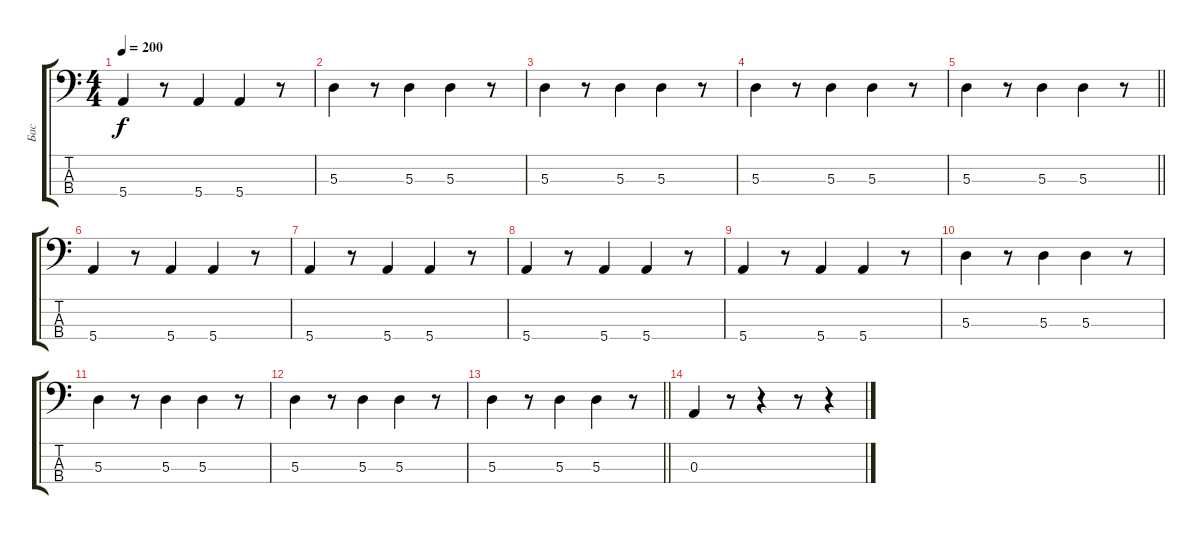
\track ("Бас" "Бас") {instrument electricbasspick}
\staff {score tabs}
\tuning (G2 D2 A1 E1) {hide}
\ts (4 4)
\tempo 200
\clef f4
\ks c
5.4.4{dy f} r.8 5.4.4 5.4.4 r.8 |
5.3.4 r.8 5.3.4 5.3.4 r.8 |
5.3.4 r.8 5.3.4 5.3.4 r.8 |
5.3.4 r.8 5.3.4 5.3.4 r.8 |
\barLineRight lightlight
5.3.4 r.8 5.3.4 5.3.4 r.8 |
5.4.4 r.8 5.4.4 5.4.4 r.8 |
5.4.4 r.8 5.4.4 5.4.4 r.8 |
5.4.4 r.8 5.4.4 5.4.4 r.8 |
5.4.4 r.8 5.4.4 5.4.4 r.8 |
5.3.4 r.8 5.3.4 5.3.4 r.8 |
5.3.4 r.8 5.3.4 5.3.4 r.8 |
5.3.4 r.8 5.3.4 5.3.4 r.8 |
\barLineRight lightlight
5.3.4 r.8 5.3.4 5.3.4 r.8 |
0.3.4 r.8 r.4 r.8 r.4
